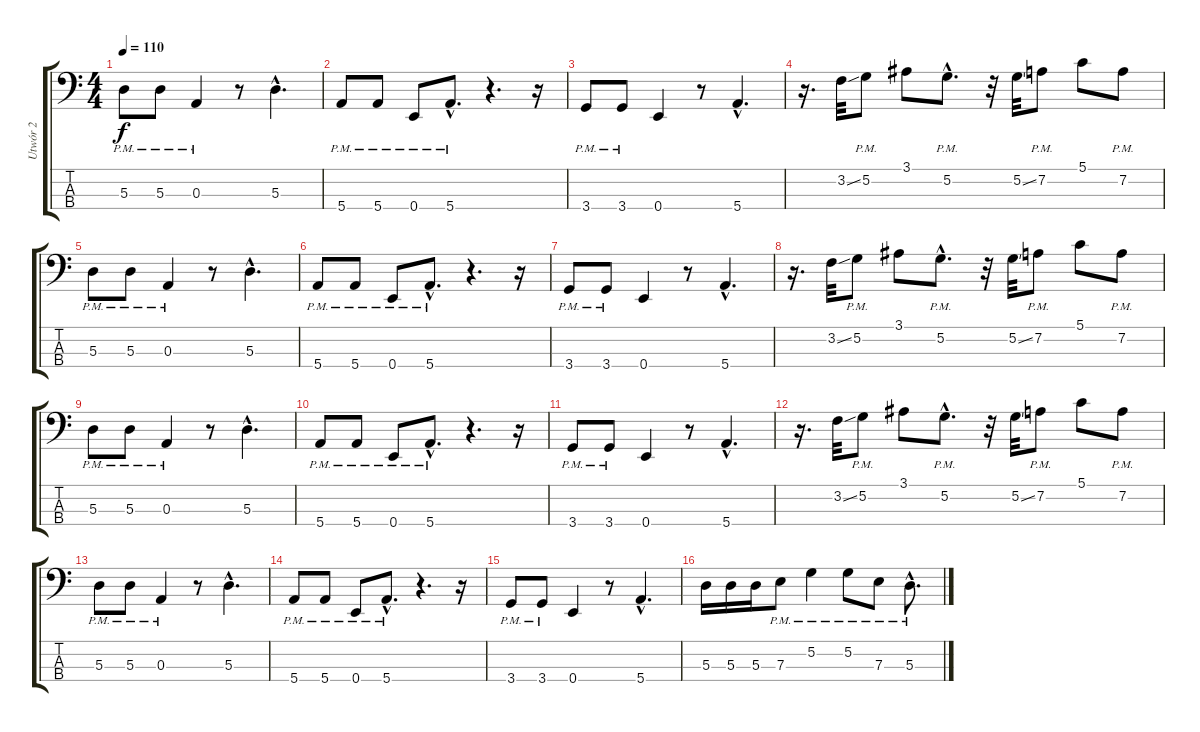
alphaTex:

\track ("Utwór 2" "Utwór 2") {instrument electricbassfinger}
\staff {score tabs}
\tuning (G2 D2 A1 E1) {hide}
\ts (4 4)
\tempo 110
\clef f4
\ks c
5.3{pm}.8{dy f} 5.3{pm}.8 0.3{pm}.4 r.8 5.3{hac}.4{d} |
5.4{pm}.8 5.4{pm}.8 0.4{pm}.8 5.4{hac pm}.8{d} r.4{d} r.16 |
3.4{pm}.8 3.4{pm}.8 0.4.4 r.8 5.4{hac}.4{d} |
r.16{d} 3.2{ss}.32 5.2{pm}.8 3.1.8 5.2{hac pm}.8{d} r.32 5.2{ss}.32 7.2{pm}.8 5.1.8 7.2{pm}.8 |
5.3{pm}.8 5.3{pm}.8 0.3{pm}.4 r.8 5.3{hac}.4{d} |
5.4{pm}.8 5.4{pm}.8 0.4{pm}.8 5.4{hac pm}.8{d} r.4{d} r.16 |
3.4{pm}.8 3.4{pm}.8 0.4.4 r.8 5.4{hac}.4{d} |
r.16{d} 3.2{ss}.32 5.2{pm}.8 3.1.8 5.2{hac pm}.8{d} r.32 5.2{ss}.32 7.2{pm}.8 5.1.8 7.2{pm}.8 |
5.3{pm}.8 5.3{pm}.8 0.3{pm}.4 r.8 5.3{hac}.4{d} |
5.4{pm}.8 5.4{pm}.8 0.4{pm}.8 5.4{hac pm}.8{d} r.4{d} r.16 |
3.4{pm}.8 3.4{pm}.8 0.4.4 r.8 5.4{hac}.4{d} |
r.16{d} 3.2{ss}.32 5.2{pm}.8 3.1.8 5.2{hac pm}.8{d} r.32 5.2{ss}.32 7.2{pm}.8 5.1.8 7.2{pm}.8 |
5.3{pm}.8 5.3{pm}.8 0.3{pm}.4 r.8 5.3{hac}.4{d} |
5.4{pm}.8 5.4{pm}.8 0.4{pm}.8 5.4{hac pm}.8{d} r.4{d} r.16 |
3.4{pm}.8 3.4{pm}.8 0.4.4 r.8 5.4{hac}.4{d} |
5.3.16 5.3.16 5.3.16 7.3{pm}.8 5.2{pm}.4 5.2{pm}.8 7.3{pm}.8 5.3{hac pm}.8{d}
